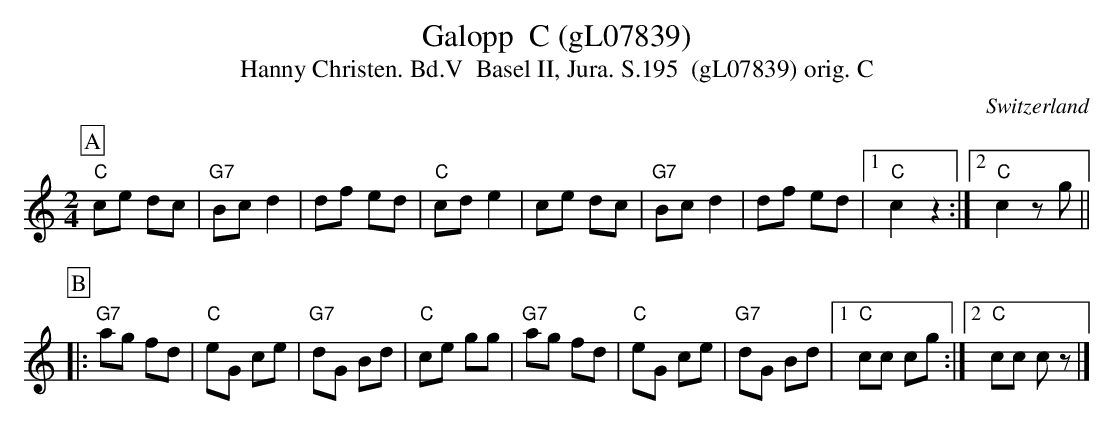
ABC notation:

X:1
T:Galopp  C (gL07839)
T:Hanny Christen. Bd.V  Basel II, Jura. S.195  (gL07839) orig. C
M:2/4
L:1/8
O:Switzerland
K:C major
[P:A] "C"ce dc | "G7"Bcd2 | df ed | "C"cde2 | ce dc | "G7"Bcd2 | df ed |1 "C"c2z2 :|2 "C"c2zg ||
 [P:B] |: "G7"ag fd | "C"eG ce | "G7"dG Bd | "C"ce gg | "G7"ag fd | "C"eG ce | "G7"dG Bd |1 "C"cc cg :|2 "C"cc cz |]
W:
